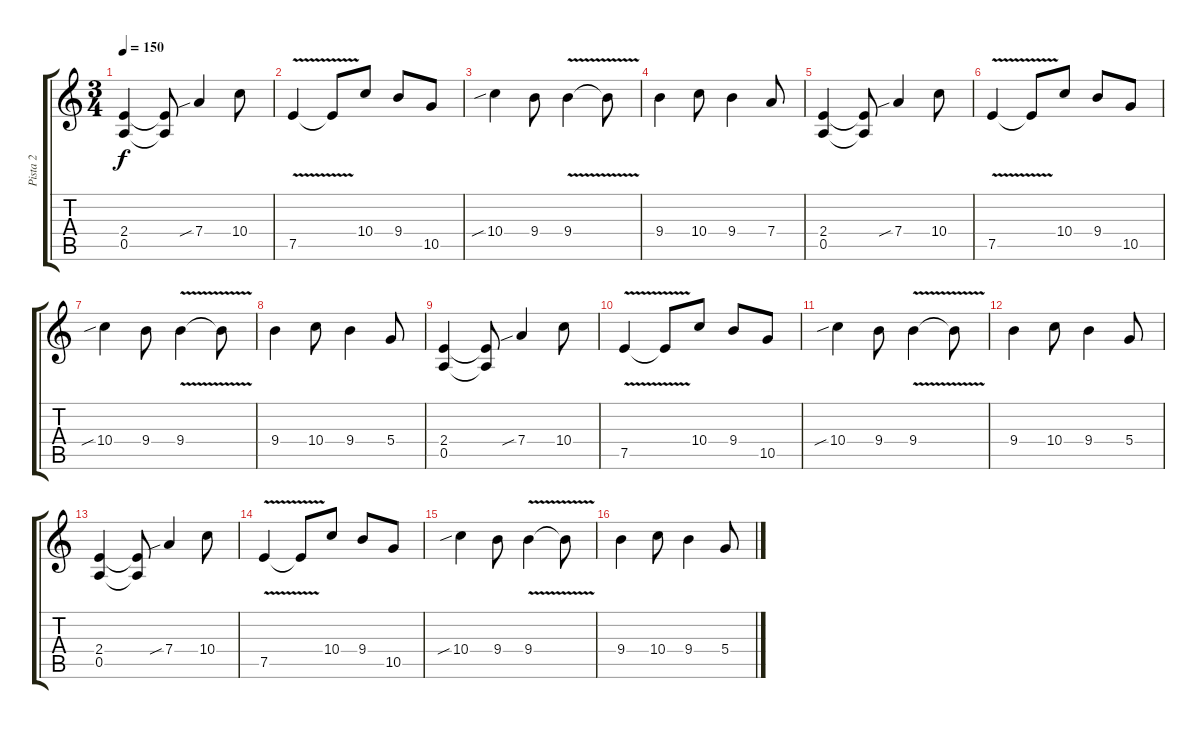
\track ("Pista 2" "Pista 2") {instrument distortionguitar}
\staff {score tabs}
\tuning (E4 B3 G3 D3 A2 E2) {hide}
\ts (3 4)
\tempo 150
\clef g2
\ks c
(2.4 0.5).4{dy f} (2.4{t} 0.5{t}).8 7.4{sib}.4 10.4.8 |
7.5{v}.4 7.5{t}.8 10.4.8 9.4.8 10.5.8 |
10.4{sib}.4 9.4.8 9.4{v}.4 9.4{t}.8 |
9.4.4 10.4.8 9.4.4 7.4.8 |
(2.4 0.5).4 (2.4{t} 0.5{t}).8 7.4{sib}.4 10.4.8 |
7.5{v}.4 7.5{t}.8 10.4.8 9.4.8 10.5.8 |
10.4{sib}.4 9.4.8 9.4{v}.4 9.4{t}.8 |
9.4.4 10.4.8 9.4.4 5.4.8 |
(2.4 0.5).4 (2.4{t} 0.5{t}).8 7.4{sib}.4 10.4.8 |
7.5{v}.4 7.5{t}.8 10.4.8 9.4.8 10.5.8 |
10.4{sib}.4 9.4.8 9.4{v}.4 9.4{t}.8 |
9.4.4 10.4.8 9.4.4 5.4.8 |
(2.4 0.5).4 (2.4{t} 0.5{t}).8 7.4{sib}.4 10.4.8 |
7.5{v}.4 7.5{t}.8 10.4.8 9.4.8 10.5.8 |
10.4{sib}.4 9.4.8 9.4{v}.4 9.4{t}.8 |
9.4.4 10.4.8 9.4.4 5.4.8
